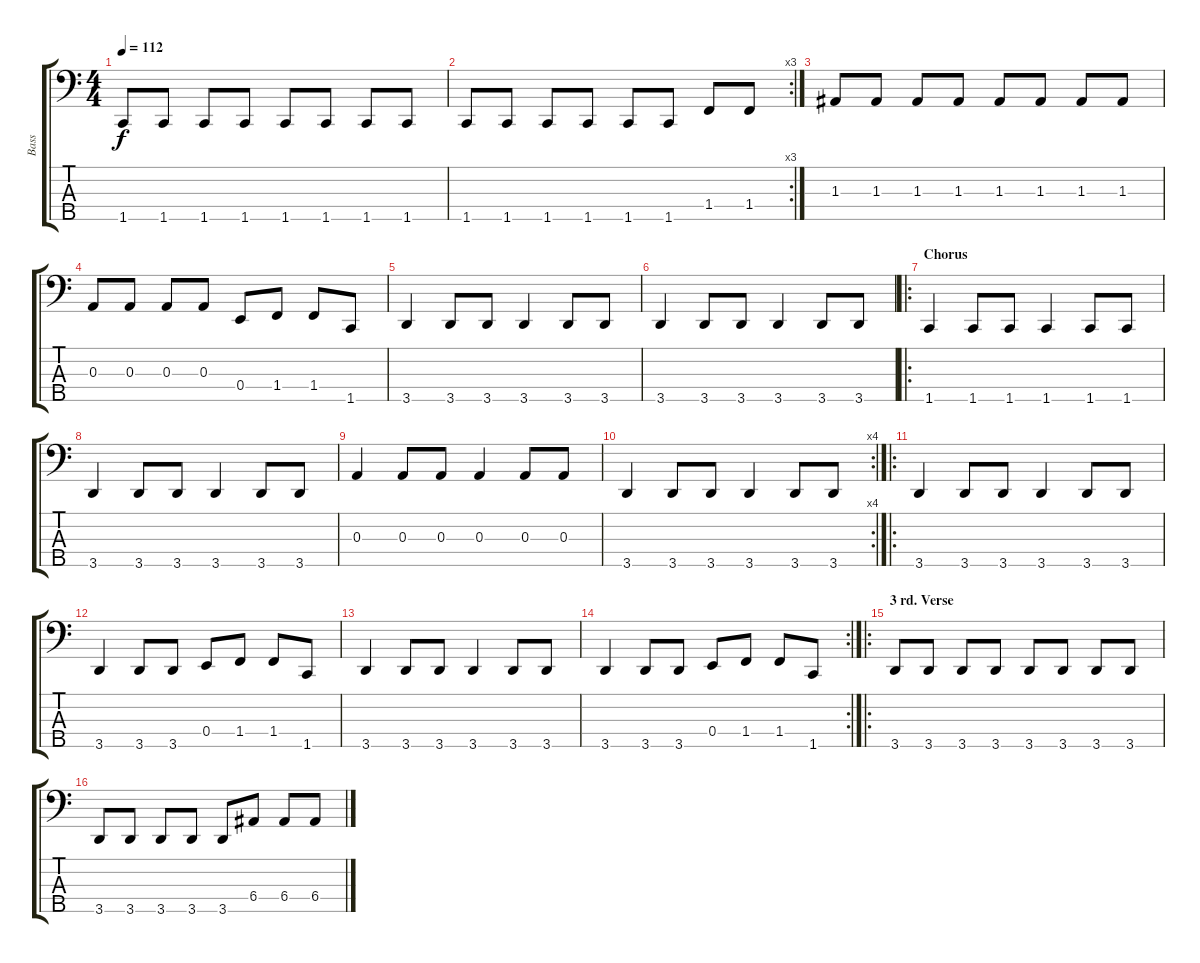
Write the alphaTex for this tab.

\track ("Bass" "Bass") {instrument electricbassfinger}
\staff {score tabs}
\tuning (G2 D2 A1 E1 B0) {hide}
\ts (4 4)
\tempo 112
\clef f4
\ks c
1.5.8{dy f} 1.5.8 1.5.8 1.5.8 1.5.8 1.5.8 1.5.8 1.5.8 |
\rc 3
1.5.8 1.5.8 1.5.8 1.5.8 1.5.8 1.5.8 1.4.8 1.4.8 |
1.3.8 1.3.8 1.3.8 1.3.8 1.3.8 1.3.8 1.3.8 1.3.8 |
0.3.8 0.3.8 0.3.8 0.3.8 0.4.8 1.4.8 1.4.8 1.5.8 |
3.5.4 3.5.8 3.5.8 3.5.4 3.5.8 3.5.8 |
3.5.4 3.5.8 3.5.8 3.5.4 3.5.8 3.5.8 |
\ro
\section ("" "Chorus")
1.5.4 1.5.8 1.5.8 1.5.4 1.5.8 1.5.8 |
3.5.4 3.5.8 3.5.8 3.5.4 3.5.8 3.5.8 |
0.3.4 0.3.8 0.3.8 0.3.4 0.3.8 0.3.8 |
\rc 4
3.5.4 3.5.8 3.5.8 3.5.4 3.5.8 3.5.8 |
\ro
3.5.4 3.5.8 3.5.8 3.5.4 3.5.8 3.5.8 |
3.5.4 3.5.8 3.5.8 0.4.8 1.4.8 1.4.8 1.5.8 |
3.5.4 3.5.8 3.5.8 3.5.4 3.5.8 3.5.8 |
\rc 2
3.5.4 3.5.8 3.5.8 0.4.8 1.4.8 1.4.8 1.5.8 |
\ro
\section ("" "3 rd. Verse")
3.5.8 3.5.8 3.5.8 3.5.8 3.5.8 3.5.8 3.5.8 3.5.8 |
3.5.8 3.5.8 3.5.8 3.5.8 3.5.8 6.4.8 6.4.8 6.4.8
